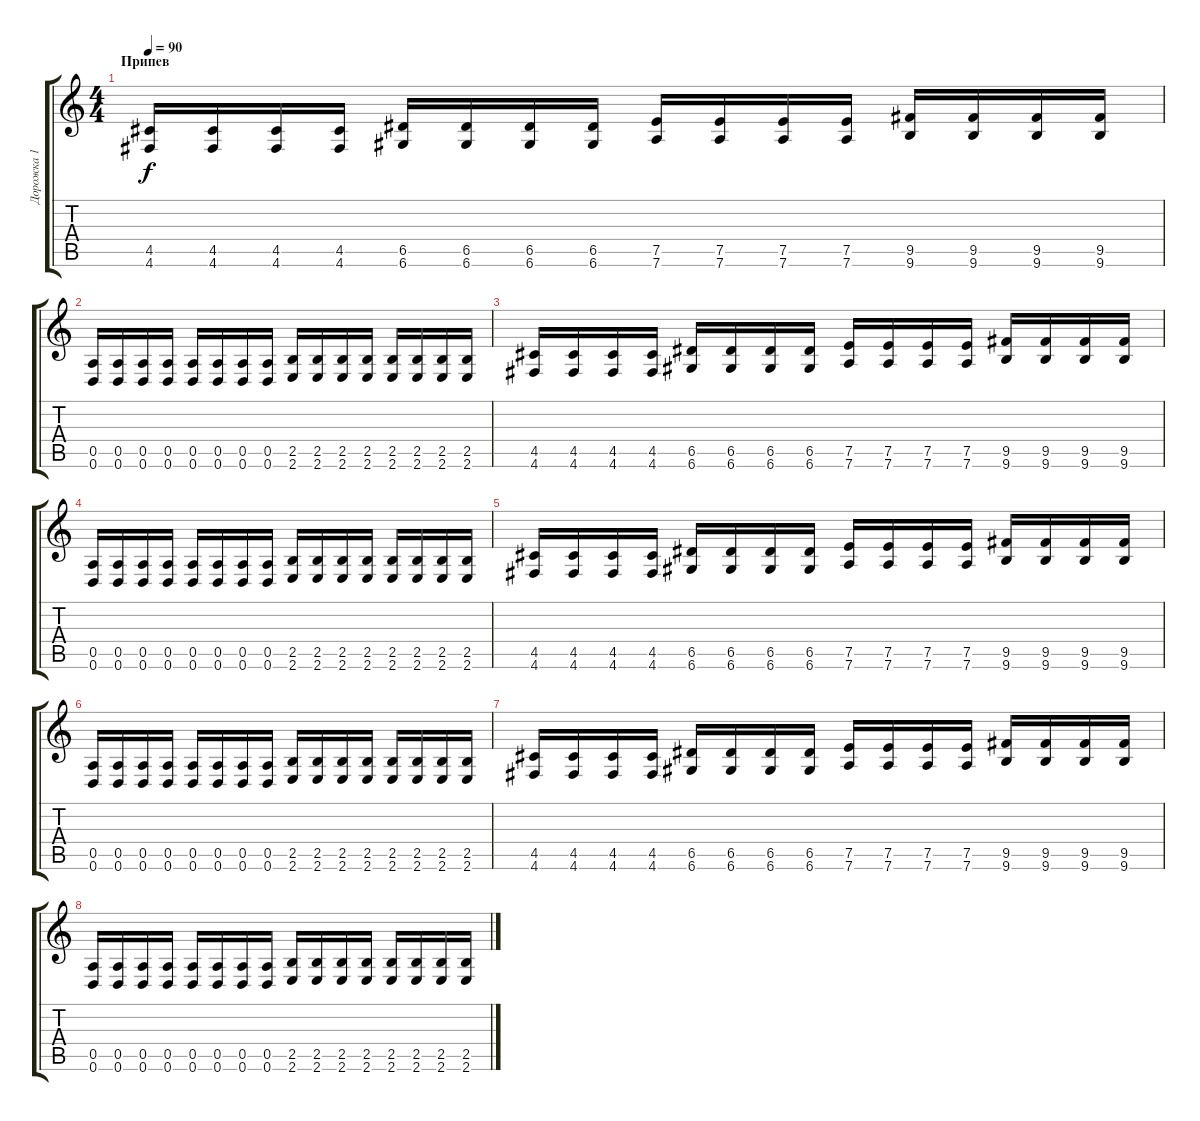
\track ("Дорожка 1" "Дорожка 1") {instrument distortionguitar}
\staff {score tabs}
\tuning (E4 B3 G3 D3 A2 D2) {hide}
\ts (4 4)
\section ("" "Припев")
\tempo 90
\clef g2
\ks c
(4.5 4.6).16{dy f} (4.5 4.6).16 (4.5 4.6).16 (4.5 4.6).16 (6.5 6.6).16 (6.5 6.6).16 (6.5 6.6).16 (6.5 6.6).16 (7.5 7.6).16 (7.5 7.6).16 (7.5 7.6).16 (7.5 7.6).16 (9.5 9.6).16 (9.5 9.6).16 (9.5 9.6).16 (9.5 9.6).16 |
(0.5 0.6).16 (0.5 0.6).16 (0.5 0.6).16 (0.5 0.6).16 (0.5 0.6).16 (0.5 0.6).16 (0.5 0.6).16 (0.5 0.6).16 (2.5 2.6).16 (2.5 2.6).16 (2.5 2.6).16 (2.5 2.6).16 (2.5 2.6).16 (2.5 2.6).16 (2.5 2.6).16 (2.5 2.6).16 |
(4.5 4.6).16 (4.5 4.6).16 (4.5 4.6).16 (4.5 4.6).16 (6.5 6.6).16 (6.5 6.6).16 (6.5 6.6).16 (6.5 6.6).16 (7.5 7.6).16 (7.5 7.6).16 (7.5 7.6).16 (7.5 7.6).16 (9.5 9.6).16 (9.5 9.6).16 (9.5 9.6).16 (9.5 9.6).16 |
(0.5 0.6).16 (0.5 0.6).16 (0.5 0.6).16 (0.5 0.6).16 (0.5 0.6).16 (0.5 0.6).16 (0.5 0.6).16 (0.5 0.6).16 (2.5 2.6).16 (2.5 2.6).16 (2.5 2.6).16 (2.5 2.6).16 (2.5 2.6).16 (2.5 2.6).16 (2.5 2.6).16 (2.5 2.6).16 |
(4.5 4.6).16 (4.5 4.6).16 (4.5 4.6).16 (4.5 4.6).16 (6.5 6.6).16 (6.5 6.6).16 (6.5 6.6).16 (6.5 6.6).16 (7.5 7.6).16 (7.5 7.6).16 (7.5 7.6).16 (7.5 7.6).16 (9.5 9.6).16 (9.5 9.6).16 (9.5 9.6).16 (9.5 9.6).16 |
(0.5 0.6).16 (0.5 0.6).16 (0.5 0.6).16 (0.5 0.6).16 (0.5 0.6).16 (0.5 0.6).16 (0.5 0.6).16 (0.5 0.6).16 (2.5 2.6).16 (2.5 2.6).16 (2.5 2.6).16 (2.5 2.6).16 (2.5 2.6).16 (2.5 2.6).16 (2.5 2.6).16 (2.5 2.6).16 |
(4.5 4.6).16 (4.5 4.6).16 (4.5 4.6).16 (4.5 4.6).16 (6.5 6.6).16 (6.5 6.6).16 (6.5 6.6).16 (6.5 6.6).16 (7.5 7.6).16 (7.5 7.6).16 (7.5 7.6).16 (7.5 7.6).16 (9.5 9.6).16 (9.5 9.6).16 (9.5 9.6).16 (9.5 9.6).16 |
(0.5 0.6).16 (0.5 0.6).16 (0.5 0.6).16 (0.5 0.6).16 (0.5 0.6).16 (0.5 0.6).16 (0.5 0.6).16 (0.5 0.6).16 (2.5 2.6).16 (2.5 2.6).16 (2.5 2.6).16 (2.5 2.6).16 (2.5 2.6).16 (2.5 2.6).16 (2.5 2.6).16 (2.5 2.6).16
